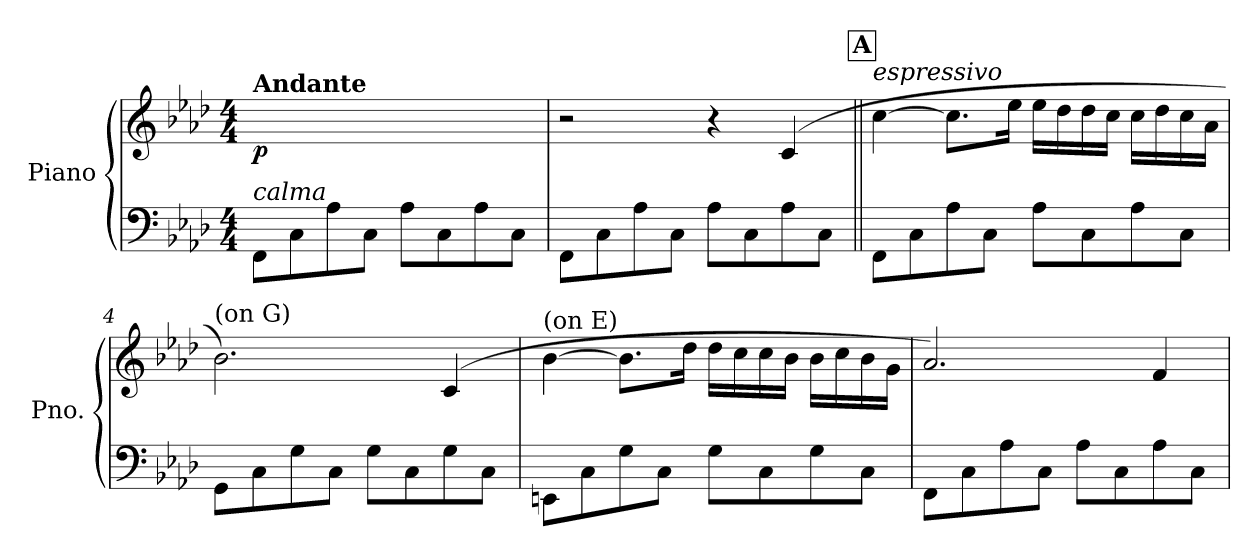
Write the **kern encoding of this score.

**kern	**kern	**dynam
*part1	*part1	*part1
*staff2	*staff1	*staff1/2
*I"Piano	*	*
*I'Pno.	*	*
*clefF4	*clefG2	*
*k[b-e-a-d-]	*k[b-e-a-d-]	*
*M4/4	*M4/4	*
*MM70	*MM70	*
=1	=1	=1
!	!LO:TX:a:B:t=Andante	!
!LO:TX:a:i:t=calma	!	!
!	!	!LO:DY:b
8FF\L	1ryy	p
8C\	.	.
8A-\	.	.
8C\J	.	.
8A-\L	.	.
8C\	.	.
8A-\	.	.
8C\J	.	.
=2	=2	=2
8FF\L	2r	.
8C\	.	.
8A-\	.	.
8C\J	.	.
8A-\L	4r	.
8C\	.	.
8A-\	(4c/	.
8C\J	.	.
!!LO:REH:place=s1:a:B:fs=14:t=A
=3||	=3||	=3||
!	!LO:TX:a:i:t=espressivo	!
8FF\L	[4cc\	.
8C\	.	.
8A-\	8.cc\L]	.
8C\J	.	.
.	16ee-\Jk	.
8A-\L	16ee-\LL	.
.	16dd-\	.
8C\	16dd-\	.
.	16cc\JJ	.
8A-\	16cc\LL	.
.	16dd-\	.
8C\J	16cc\	.
.	16a-\JJ	.
!!LO:LB:g=z
=4	=4	=4
!	!LO:TX:a:t=(on G)	!
8GG\L	2.b-\)	.
8C\	.	.
8G\	.	.
8C\J	.	.
8G\L	.	.
8C\	.	.
8G\	(4c/	.
8C\J	.	.
=5	=5	=5
!	!LO:TX:a:t=(on E)	!
8EEn\L	[4b-\	.
8C\	.	.
8G\	8.b-\L]	.
8C\J	.	.
.	16dd-\Jk	.
8G\L	16dd-\LL	.
.	16cc\	.
8C\	16cc\	.
.	16b-\JJ	.
8G\	16b-\LL	.
.	16cc\	.
8C\J	16b-\	.
.	16g\JJ	.
=6	=6	=6
8FF\L	2.a-/)	.
8C\	.	.
8A-\	.	.
8C\J	.	.
8A-\L	.	.
8C\	.	.
8A-\	4f/	.
8C\J	.	.
=	=	=
*-	*-	*-
